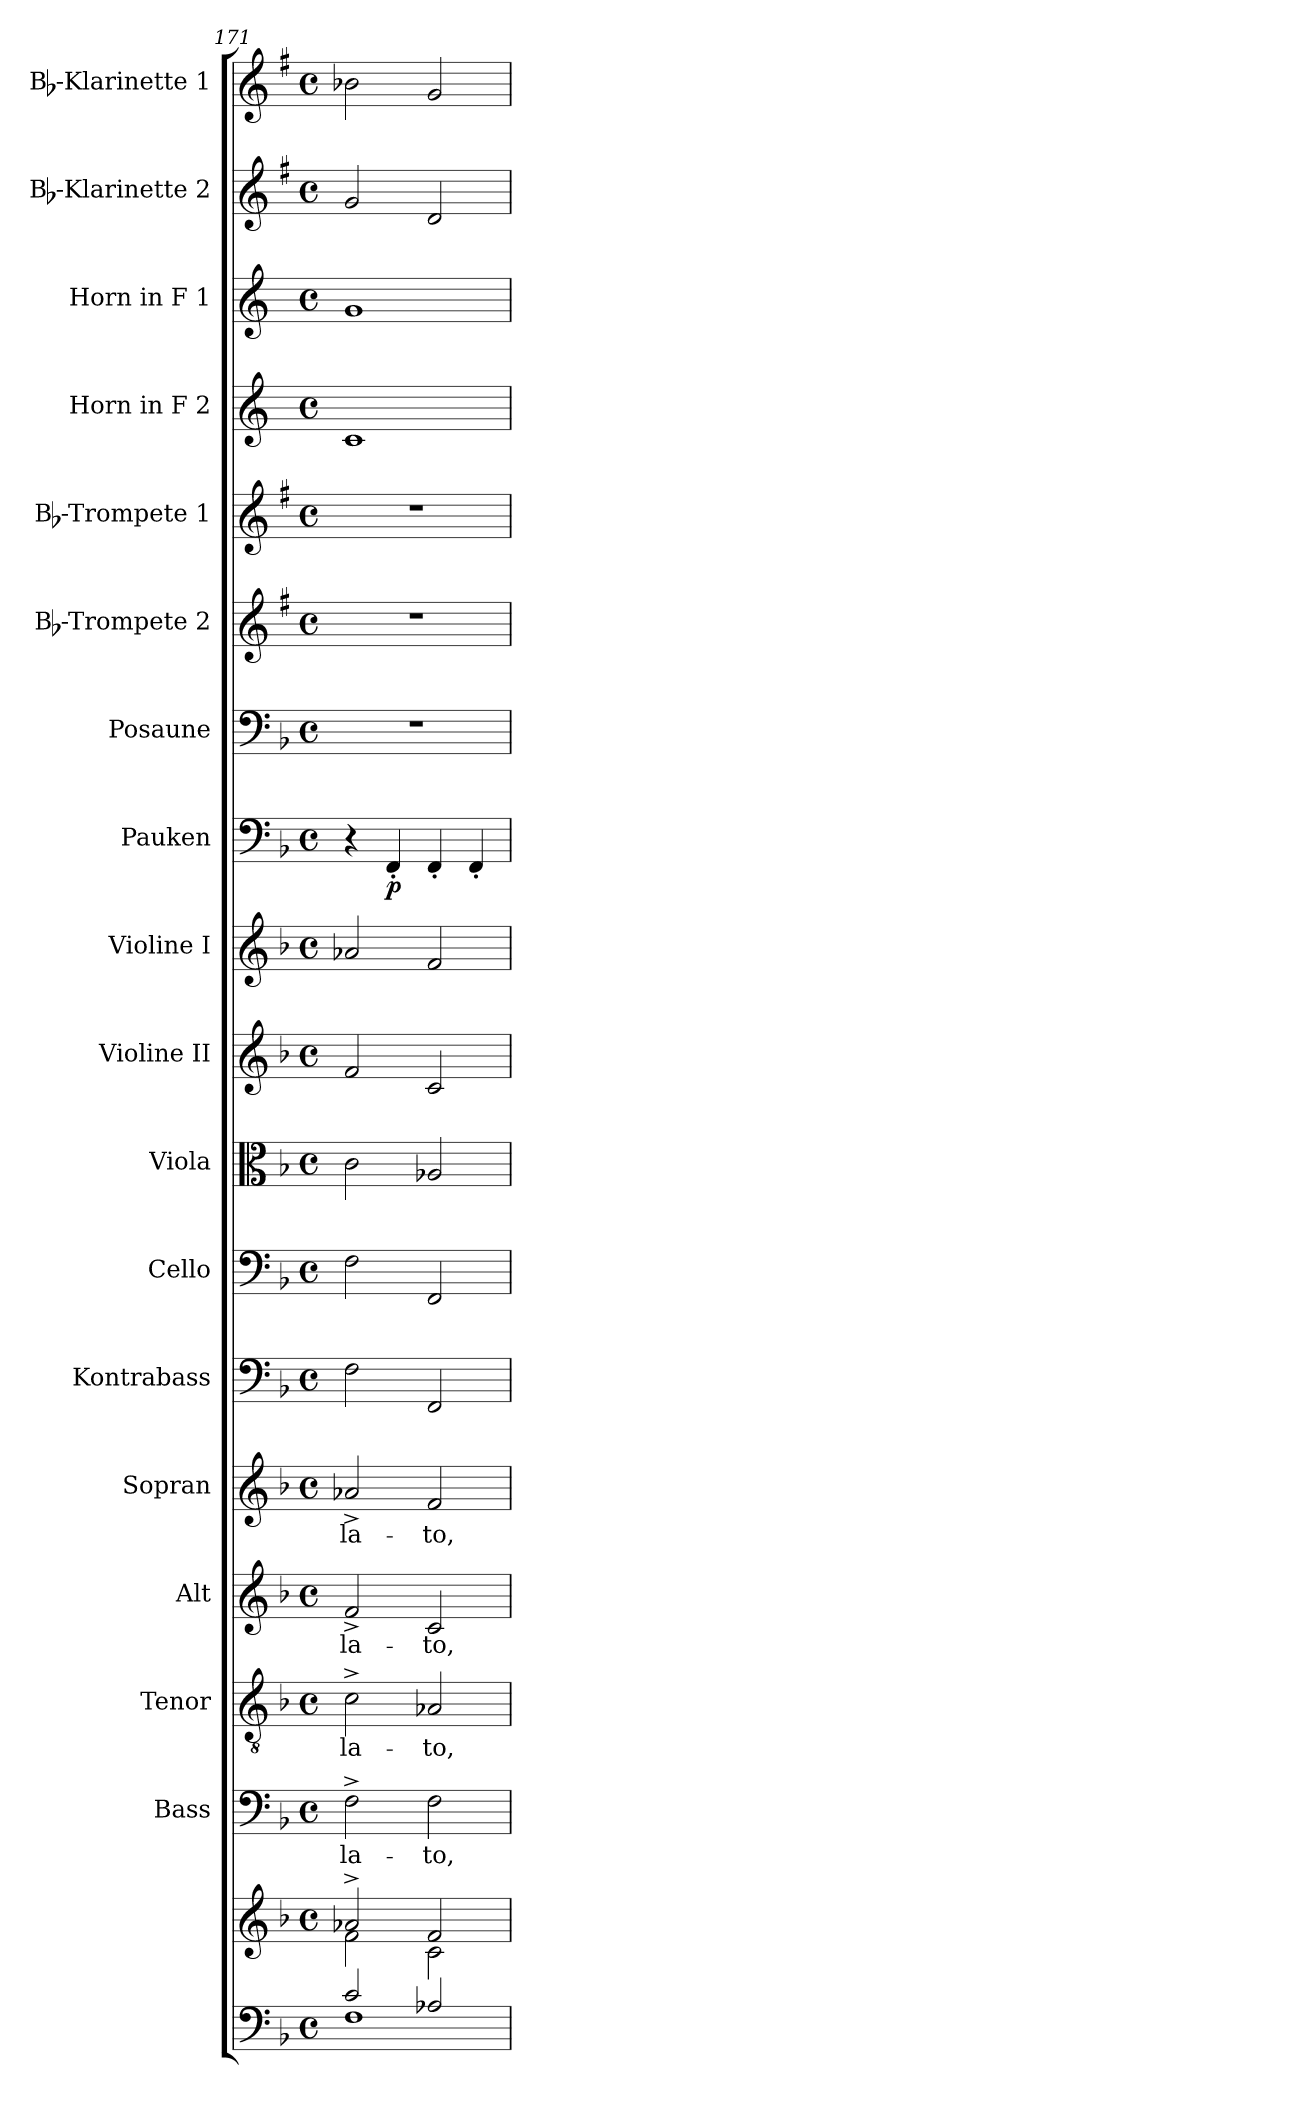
**kern	**kern	**kern	**text	**kern	**text	**kern	**text	**kern	**text	**kern	**kern	**kern	**kern	**kern	**kern	**dynam	**kern	**kern	**kern	**kern	**kern	**kern	**kern
*part18	*part18	*part17	*part17	*part16	*part16	*part15	*part15	*part14	*part14	*part13	*part12	*part11	*part10	*part9	*part8	*part8	*part7	*part6	*part5	*part4	*part3	*part2	*part1
*staff19	*staff18	*staff17	*staff17	*staff16	*staff16	*staff15	*staff15	*staff14	*staff14	*staff13	*staff12	*staff11	*staff10	*staff9	*staff8	*staff8	*staff7	*staff6	*staff5	*staff4	*staff3	*staff2	*staff1
*	*	*I"Bass	*	*I"Tenor	*	*I"Alt	*	*I"Sopran	*	*I"Kontrabass	*I"Cello	*I"Viola	*I"Violine II	*I"Violine I	*I"Pauken	*	*I"Posaune	*I"Bb-Trompete 2	*I"Bb-Trompete 1	*I"Horn in F 2	*I"Horn in F 1	*I"Bb-Klarinette 2	*I"Bb-Klarinette 1
*	*	*I'B.	*	*I'T.	*	*I'A.	*	*I'S.	*	*I'Kb.	*	*I'Vla.	*I'Vl. II	*I'Vl. I	*I'Pk.	*	*I'Pos.	*I'Bb Trp. 2	*I'Bb Trp. 1	*	*	*I'Bb Kl. 2	*I'Bb Kl. 1
*clefF4	*clefG2	*clefF4	*	*clefGv2	*	*clefG2	*	*clefG2	*	*clefF4	*clefF4	*clefC3	*clefG2	*clefG2	*clefF4	*	*clefF4	*clefG2	*clefG2	*clefG2	*clefG2	*clefG2	*clefG2
*	*	*	*	*	*	*	*	*	*	*ITrd7c12	*	*	*	*	*	*	*	*ITrd1c2	*ITrd1c2	*ITrd4c7	*ITrd4c7	*ITrd1c2	*ITrd1c2
*k[b-]	*k[b-]	*k[b-]	*	*k[b-]	*	*k[b-]	*	*k[b-]	*	*k[b-]	*k[b-]	*k[b-]	*k[b-]	*k[b-]	*k[b-]	*	*k[b-]	*k[b-]	*k[b-]	*k[b-]	*k[b-]	*k[b-]	*k[b-]
*F:	*F:	*F:	*	*F:	*	*F:	*	*F:	*	*F:	*F:	*F:	*F:	*F:	*F:	*	*F:	*F:	*F:	*F:	*F:	*F:	*F:
*M4/4	*M4/4	*M4/4	*	*M4/4	*	*M4/4	*	*M4/4	*	*M4/4	*M4/4	*M4/4	*M4/4	*M4/4	*M4/4	*	*M4/4	*M4/4	*M4/4	*M4/4	*M4/4	*M4/4	*M4/4
*met(c)	*met(c)	*met(c)	*	*met(c)	*	*met(c)	*	*met(c)	*	*met(c)	*met(c)	*met(c)	*met(c)	*met(c)	*met(c)	*	*met(c)	*met(c)	*met(c)	*met(c)	*met(c)	*met(c)	*met(c)
=171	=171	=171	=171	=171	=171	=171	=171	=171	=171	=171	=171	=171	=171	=171	=171	=171	=171	=171	=171	=171	=171	=171	=171
*^	*^	*	*	*	*	*	*	*	*	*	*	*	*	*	*	*	*	*	*	*	*	*	*
!	!	!	!	!	!LO:LY:b	!	!LO:LY:b	!	!LO:LY:b	!	!LO:LY:b	!	!	!	!	!	!	!	!	!	!	!	!	!	!
2c/	1F	2a-X^>/	2f\	2F^>\	-la-	2c^>\	-la-	2f^>/	-la-	2a-X^>/	-la-	2FF\	2F\	2c\	2f/	2a-X/	4r	.	1r	1r	1r	1F	1c	2f/	2a-X\
!	!	!	!	!	!	!	!	!	!	!	!	!	!	!	!	!	!	!LO:DY:b	!	!	!	!	!	!	!
.	.	.	.	.	.	.	.	.	.	.	.	.	.	.	.	.	4FF'</	p	.	.	.	.	.	.	.
!	!	!	!	!	!LO:LY:b	!	!LO:LY:b	!	!LO:LY:b	!	!LO:LY:b	!	!	!	!	!	!	!	!	!	!	!	!	!	!
2A-X/	.	2f/	2c\	2F\	-to,	2A-X/	-to,	2c/	-to,	2f/	-to,	2FFF/	2FF/	2A-X/	2c/	2f/	4FF'</	.	.	.	.	.	.	2c/	2f/
.	.	.	.	.	.	.	.	.	.	.	.	.	.	.	.	.	4FF'</	.	.	.	.	.	.	.	.
*v	*v	*	*	*	*	*	*	*	*	*	*	*	*	*	*	*	*	*	*	*	*	*	*	*	*
*	*v	*v	*	*	*	*	*	*	*	*	*	*	*	*	*	*	*	*	*	*	*	*	*	*
=	=	=	=	=	=	=	=	=	=	=	=	=	=	=	=	=	=	=	=	=	=	=	=
*-	*-	*-	*-	*-	*-	*-	*-	*-	*-	*-	*-	*-	*-	*-	*-	*-	*-	*-	*-	*-	*-	*-	*-
